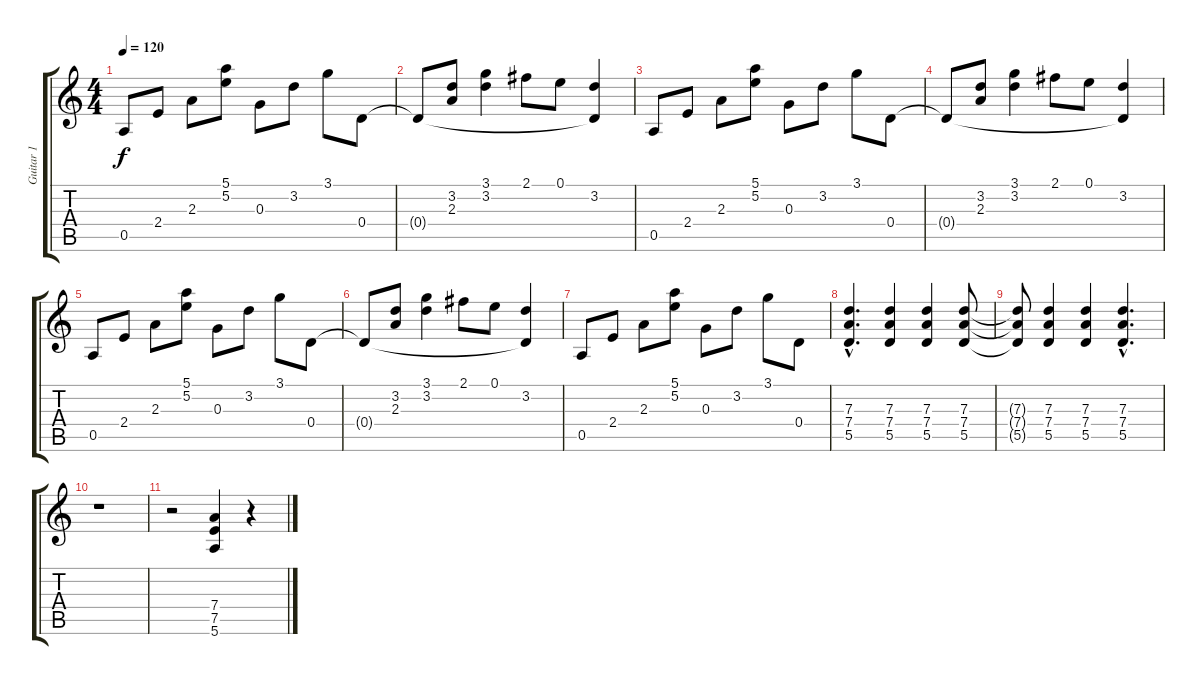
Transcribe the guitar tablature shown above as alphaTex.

\track ("Guitar 1" "Guitar 1") {instrument distortionguitar}
\staff {score tabs}
\tuning (E4 B3 G3 D3 A2 E2) {hide}
\ts (4 4)
\tempo 120
\clef g2
\ks c
0.5.8{dy f} 2.4.8 2.3.8 (5.1 5.2).8 0.3.8 3.2.8 3.1.8 0.4.8 |
0.4{t}.8 (3.2 2.3).8 (3.1 3.2).4 2.1.8 0.1.8 (3.2 0.4{t}).4 |
0.5.8 2.4.8 2.3.8 (5.1 5.2).8 0.3.8 3.2.8 3.1.8 0.4.8 |
0.4{t}.8 (3.2 2.3).8 (3.1 3.2).4 2.1.8 0.1.8 (3.2 0.4{t}).4 |
0.5.8 2.4.8 2.3.8 (5.1 5.2).8 0.3.8 3.2.8 3.1.8 0.4.8 |
0.4{t}.8 (3.2 2.3).8 (3.1 3.2).4 2.1.8 0.1.8 (3.2 0.4{t}).4 |
0.5.8 2.4.8 2.3.8 (5.1 5.2).8 0.3.8 3.2.8 3.1.8 0.4.8 |
(7.3{hac} 7.4{hac} 5.5{hac}).4{d} (7.3 7.4 5.5).4 (7.3 7.4 5.5).4 (7.3 7.4 5.5).8 |
(7.3{t} 7.4{t} 5.5{t}).8 (7.3 7.4 5.5).4 (7.3 7.4 5.5).4 (7.3{hac} 7.4{hac} 5.5{hac}).4{d} |
r.1 |
r.2 (7.4 7.5 5.6).4 r.4
